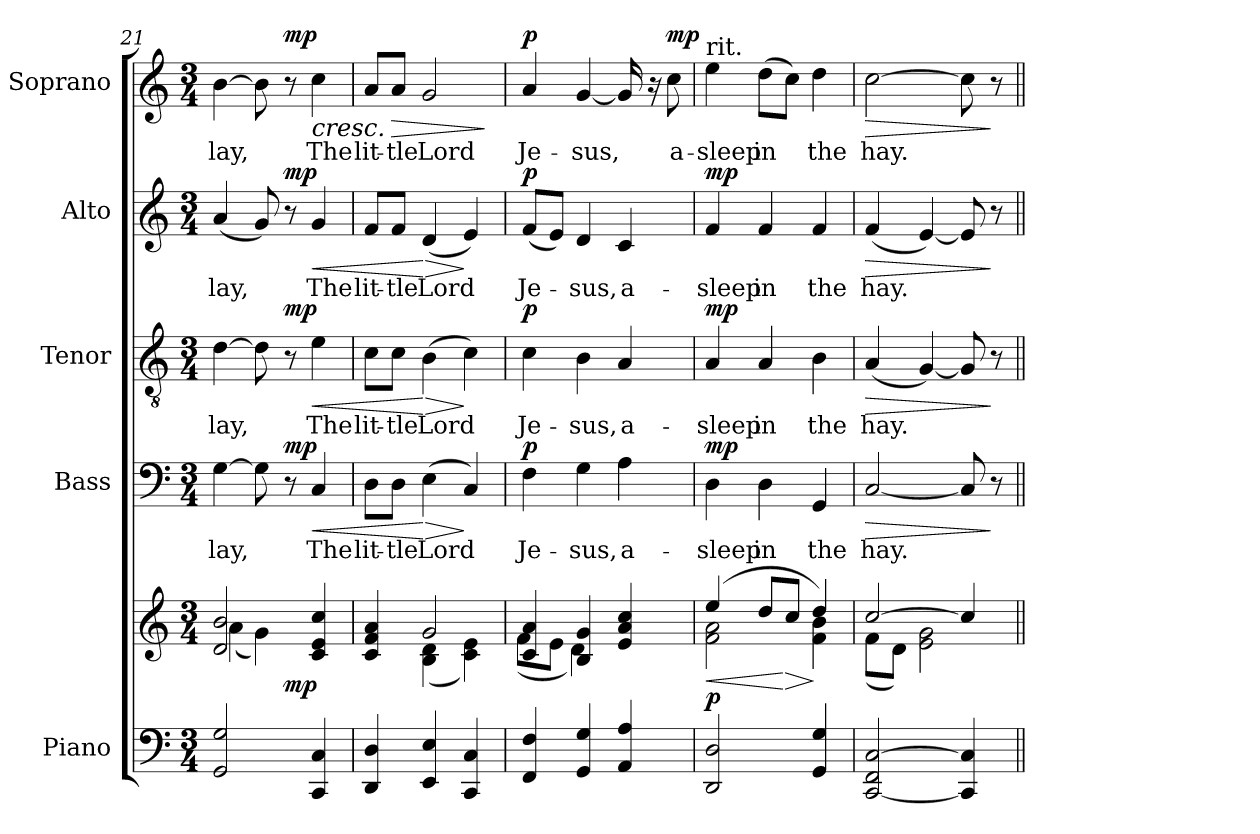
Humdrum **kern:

**kern	**kern	**dynam	**kern	**text	**dynam	**kern	**text	**dynam	**kern	**text	**dynam	**kern	**text	**dynam
*part5	*part5	*part5	*part4	*part4	*part4	*part3	*part3	*part3	*part2	*part2	*part2	*part1	*part1	*part1
*staff6	*staff5	*staff5/6	*staff4	*staff4	*staff4	*staff3	*staff3	*staff3	*staff2	*staff2	*staff2	*staff1	*staff1	*staff1
*I"Piano	*	*	*I"Bass	*	*	*I"Tenor	*	*	*I"Alto	*	*	*I"Soprano	*	*
*I'Pno.	*	*	*I'B.	*	*	*I'T.	*	*	*I'A.	*	*	*I'S.	*	*
!!LO:LB:g=z
*clefF4	*clefG2	*	*clefF4	*	*	*clefGv2	*	*	*clefG2	*	*	*clefG2	*	*
*	*	*	*	*	*	*ITrd7c12	*	*	*	*	*	*	*	*
*k[]	*k[]	*	*k[]	*	*	*k[]	*	*	*k[]	*	*	*k[]	*	*
*C:	*C:	*	*C:	*	*	*C:	*	*	*C:	*	*	*C:	*	*
*M3/4	*M3/4	*	*M3/4	*	*	*M3/4	*	*	*M3/4	*	*	*M3/4	*	*
=21	=21	=21	=21	=21	=21	=21	=21	=21	=21	=21	=21	=21	=21	=21
*	*^	*	*	*	*	*	*	*	*	*	*	*	*	*
!	!	!	!	!	!LO:LY:b:color=#000000	!	!	!	!	!	!	!	!	!	!
!	!	!	!	!	!	!	!	!LO:LY:b:color=#000000	!	!	!	!	!	!	!
!	!	!	!	!	!	!	!	!	!	!	!LO:LY:b:color=#000000	!	!	!	!
!	!	!	!	!	!	!	!	!	!	!	!	!	!	!LO:LY:b:color=#000000	!
*	*	*^	*	*	*	*	*	*	*	*	*	*	*	*	*
2GGi/ 2Gi	2di/ 2bi	(4ai\	4.ryy	.	[>4Gi\	lay,	.	[>4Di\	lay,	.	(4ai/	lay,	.	[>4bi\	lay,	.
.	.	4gi\)	.	.	8Gi\]	.	.	8Di\]	.	.	8gi/)	.	.	8bi\]	.	.
.	.	.	4.ryy	mp	8r	.	mp	8r	.	mp	8r	.	mp	8r	.	mp
!	!	!	!	!	!	!LO:LY:b:color=#000000	!LO:HP:b	!	!	!	!	!	!	!	!	!
!	!	!	!	!	!	!	!	!	!LO:LY:b:color=#000000	!LO:HP:b	!	!	!	!	!	!
!	!	!	!	!	!	!	!	!	!	!	!	!LO:LY:b:color=#000000	!LO:HP:b	!	!	!
!	!	!	!	!	!	!	!	!	!	!	!	!	!	!	!LO:LY:b:color=#000000	!LO:HP:b
4CCi/ 4Ci	4ci/ 4ei 4cci	4ryy	.	.	4Ci/	The	<	4Ei\	The	<	4gi/	The	<	4cci\	The	<
*	*	*v	*v	*	*	*	*	*	*	*	*	*	*	*	*	*
=22	=22	=22	=22	=22	=22	=22	=22	=22	=22	=22	=22	=22	=22	=22	=22
*	*	*^	*	*	*	*	*	*	*	*	*	*	*	*	*
!	!	!	!	!	!	!LO:LY:b:color=#000000	!	!	!	!	!	!	!	!	!	!
*	*	*v	*v	*	*	*	*	*	*	*	*	*	*	*	*	*
*	*	*^	*	*	*	*	*	*	*	*	*	*	*	*	*
!	!	!	!	!	!	!	!	!	!LO:LY:b:color=#000000	!	!	!	!	!	!	!
*	*	*v	*v	*	*	*	*	*	*	*	*	*	*	*	*	*
*	*	*^	*	*	*	*	*	*	*	*	*	*	*	*	*
!	!	!	!	!	!	!	!	!	!	!	!	!LO:LY:b:color=#000000	!	!	!	!
*	*	*v	*v	*	*	*	*	*	*	*	*	*	*	*	*	*
*	*	*^	*	*	*	*	*	*	*	*	*	*	*	*	*
!	!	!	!	!	!	!	!	!	!	!	!	!	!	!	!LO:LY:b:color=#000000	!
*	*	*v	*v	*	*	*	*	*	*	*	*	*	*	*	*	*
4DDi/ 4Di	4ci/ 4fi 4ai	4ryy	.	8Di\L	lit-	.	8Ci\L	lit-	.	8fi/L	lit-	.	8ai/L	lit-	.
!	!	!	!	!	!LO:LY:b:color=#000000	!	!	!	!	!	!	!	!	!	!
!	!	!	!	!	!	!	!	!LO:LY:b:color=#000000	!	!	!	!	!	!	!
!	!	!	!	!	!	!	!	!	!	!	!LO:LY:b:color=#000000	!	!	!	!
!	!	!	!	!	!	!	!	!	!	!	!	!	!	!LO:LY:b:color=#000000	!LO:HP:b
.	.	.	.	8Di\J	-tle	.	8Ci\J	-tle	.	8fi/J	-tle	.	8ai/J	-tle	>
!	!	!	!	!	!LO:LY:b:color=#000000	!LO:HP:n=1:b	!	!	!	!	!	!	!	!	!
!	!	!	!	!	!	!	!	!LO:LY:b:color=#000000	!LO:HP:n=1:b	!	!	!	!	!	!
!	!	!	!	!	!	!	!	!	!	!	!LO:LY:b:color=#000000	!LO:HP:n=1:b	!	!	!
!	!	!	!	!	!	!	!	!	!	!	!	!	!	!LO:LY:b:color=#000000	!
4EEi/ 4Ei	2gi/	(4Bi\ 4di	.	(4Ei\	Lord	[ >	(4BBi\	Lord	[ >	(4di/	Lord	[ >	2gi/	Lord	[
4CCi/ 4Ci	.	4ci\ 4ei)	.	4Ci/)	.	]	4Ci\)	.	]	4ei/)	.	]	.	.	.
*	*v	*v	*	*	*	*	*	*	*	*	*	*	*	*	*
.	.	.	.	.	.	.	.	.	.	.	.	.	.	]
=23	=23	=23	=23	=23	=23	=23	=23	=23	=23	=23	=23	=23	=23	=23
*	*^	*	*	*	*	*	*	*	*	*	*	*	*	*
!	!	!	!	!	!LO:LY:b:color=#000000	!	!	!	!	!	!	!	!	!	!
!	!	!	!	!	!	!	!	!LO:LY:b:color=#000000	!	!	!	!	!	!	!
!	!	!	!	!	!	!	!	!	!	!	!LO:LY:b:color=#000000	!	!	!	!
!	!	!	!	!	!	!	!	!	!	!	!	!	!	!LO:LY:b:color=#000000	!
4FFi/ 4Fi	4ci/ 4ai	(8fi\L	.	4Fi\	Je-	p	4Ci\	Je-	p	(8fi/L	Je-	p	4ai/	Je-	p
.	.	8ei\J	.	.	.	.	.	.	.	8ei/J)	.	.	.	.	.
!	!	!	!	!	!LO:LY:b:color=#000000	!	!	!	!	!	!	!	!	!	!
!	!	!	!	!	!	!	!	!LO:LY:b:color=#000000	!	!	!	!	!	!	!
!	!	!	!	!	!	!	!	!	!	!	!LO:LY:b:color=#000000	!	!	!	!
!	!	!	!	!	!	!	!	!	!	!	!	!	!	!LO:LY:b:color=#000000	!
4GGi/ 4Gi	4Bi/ 4gi	4di\)	.	4Gi\	-sus,	.	4BBi\	-sus,	.	4di/	-sus,	.	[<4gi/	-sus,	.
!	!	!	!	!	!LO:LY:b:color=#000000	!	!	!	!	!	!	!	!	!	!
!	!	!	!	!	!	!	!	!LO:LY:b:color=#000000	!	!	!	!	!	!	!
!	!	!	!	!	!	!	!	!	!	!	!LO:LY:b:color=#000000	!	!	!	!
4AAi/ 4Ai	4ei/ 4ai 4cci	4ryy	.	4Ai\	a-	.	4AAi/	a-	.	4ci/	a-	.	16gi/]	.	.
.	.	.	.	.	.	.	.	.	.	.	.	.	16r	.	.
!	!	!	!	!	!	!	!	!	!	!	!	!	!	!LO:LY:b:color=#000000	!
.	.	.	.	.	.	.	.	.	.	.	.	.	8cci\	a-	mp
=24	=24	=24	=24	=24	=24	=24	=24	=24	=24	=24	=24	=24	=24	=24	=24
!	!	!	!LO:HP:b	!	!	!	!	!	!	!	!	!	!	!	!
!	!	!	!	!	!LO:LY:b:color=#000000	!	!	!	!	!	!	!	!	!	!
!	!	!	!	!	!	!	!	!LO:LY:b:color=#000000	!	!	!	!	!	!	!
!	!	!	!	!	!	!	!	!	!	!	!LO:LY:b:color=#000000	!	!	!	!
!	!	!	!	!	!	!	!	!	!	!	!	!	!LO:TX:t=rit.	!	!
!	!	!	!	!	!	!	!	!	!	!	!	!	!	!LO:LY:b:color=#000000	!
2DDi/ 2Di	(4eei/	2fi\ 2ai	< p	4Di\	-sleep	mp	4AAi/	-sleep	mp	4fi/	-sleep	mp	4eei\	-sleep	.
!	!	!	!	!	!LO:LY:b:color=#000000	!	!	!	!	!	!	!	!	!	!
!	!	!	!	!	!	!	!	!LO:LY:b:color=#000000	!	!	!	!	!	!	!
!	!	!	!	!	!	!	!	!	!	!	!LO:LY:b:color=#000000	!	!	!	!
!	!	!	!	!	!	!	!	!	!	!	!	!	!	!LO:LY:b:color=#000000	!
.	8ddi/L	.	.	4Di\	in	.	4AAi/	in	.	4fi/	in	.	(8ddi\L	in	.
!	!	!	!LO:HP:n=1:b	!	!	!	!	!	!	!	!	!	!	!	!
.	8cci/J	.	[ >	.	.	.	.	.	.	.	.	.	8cci\J)	.	.
!	!	!	!	!	!LO:LY:b:color=#000000	!	!	!	!	!	!	!	!	!	!
!	!	!	!	!	!	!	!	!LO:LY:b:color=#000000	!	!	!	!	!	!	!
!	!	!	!	!	!	!	!	!	!	!	!LO:LY:b:color=#000000	!	!	!	!
!	!	!	!	!	!	!	!	!	!	!	!	!	!	!LO:LY:b:color=#000000	!
4GGi/ 4Gi	4ddi/)	4fi\ 4bi	]	4GGi/	the	.	4BBi\	the	.	4fi/	the	.	4ddi\	the	.
=25	=25	=25	=25	=25	=25	=25	=25	=25	=25	=25	=25	=25	=25	=25	=25
!	!	!	!	!	!LO:LY:b:color=#000000	!LO:HP:b	!	!	!	!	!	!	!	!	!
!	!	!	!	!	!	!	!	!LO:LY:b:color=#000000	!LO:HP:b	!	!	!	!	!	!
!	!	!	!	!	!	!	!	!	!	!	!LO:LY:b:color=#000000	!LO:HP:b	!	!	!
!	!	!	!	!	!	!	!	!	!	!	!	!	!	!LO:LY:b:color=#000000	!LO:HP:b
[<2CCi/ 2FFi [>2Ci	[>2cci/	(8fi\L	.	[<2Ci/	hay.	>	(4AAi/	hay.	>	(4fi/	hay.	>	[>2cci\	hay.	>
.	.	8di\J)	.	.	.	.	.	.	.	.	.	.	.	.	.
.	.	2ei\ 2gi	.	.	.	.	[<4GGi/)	.	.	[<4ei/)	.	.	.	.	.
4CCi/] 4Ci]	4cci/]	.	.	8Ci/]	.	.	8GGi/]	.	.	8ei/]	.	.	8cci\]	.	.
.	.	.	.	8r	.	]	8r	.	]	8r	.	]	8r	.	]
*	*v	*v	*	*	*	*	*	*	*	*	*	*	*	*	*
=||	=||	=||	=||	=||	=||	=||	=||	=||	=||	=||	=||	=||	=||	=||
*-	*-	*-	*-	*-	*-	*-	*-	*-	*-	*-	*-	*-	*-	*-
